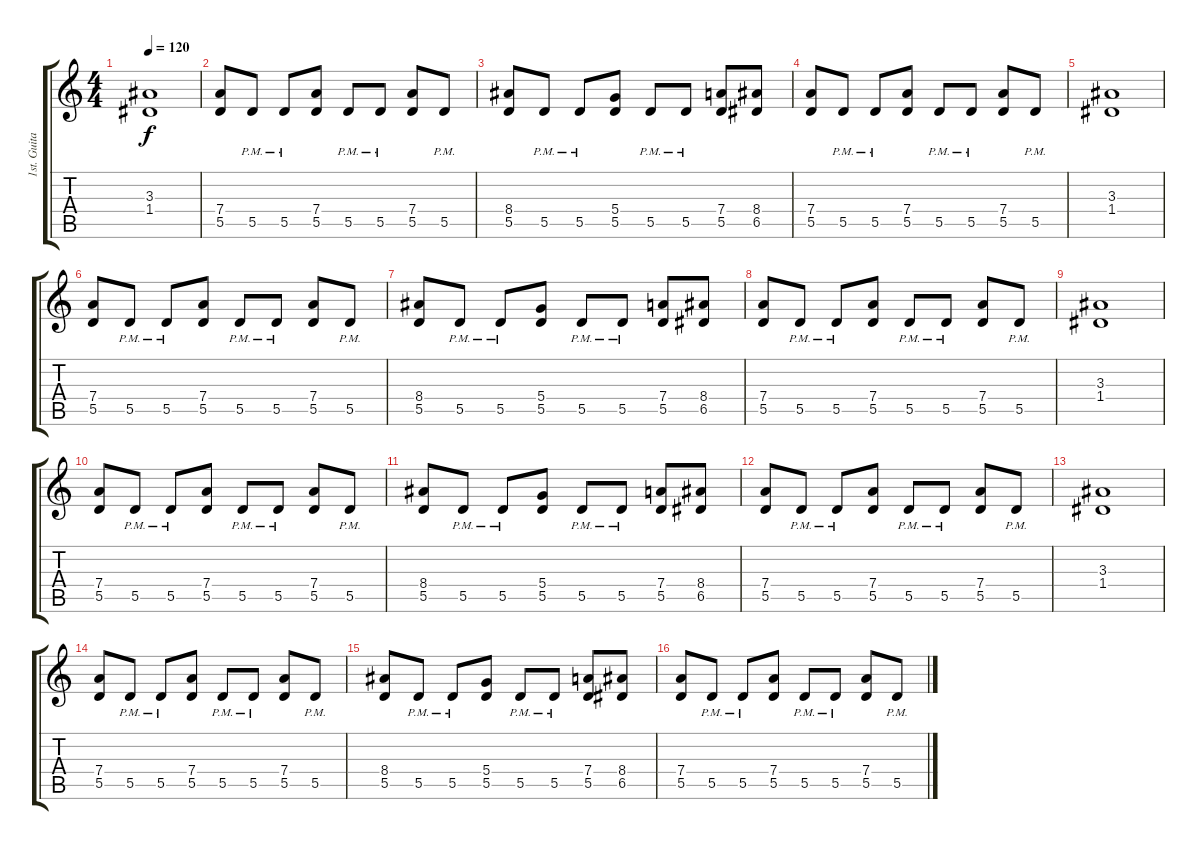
\track ("1st. Guitar R" "1st. Guita") {instrument overdrivenguitar}
\staff {score tabs}
\tuning (E4 B3 G3 D3 A2 E2) {hide}
\ts (4 4)
\tempo 120
\clef g2
\ks c
(3.3 1.4).1{dy f} |
(7.4 5.5).8 5.5{pm}.8 5.5{pm}.8 (7.4 5.5).8 5.5{pm}.8 5.5{pm}.8 (7.4 5.5).8 5.5{pm}.8 |
(8.4 5.5).8 5.5{pm}.8 5.5{pm}.8 (5.4 5.5).8 5.5{pm}.8 5.5{pm}.8 (7.4 5.5).8 (8.4 6.5).8 |
(7.4 5.5).8 5.5{pm}.8 5.5{pm}.8 (7.4 5.5).8 5.5{pm}.8 5.5{pm}.8 (7.4 5.5).8 5.5{pm}.8 |
(3.3 1.4).1 |
(7.4 5.5).8 5.5{pm}.8 5.5{pm}.8 (7.4 5.5).8 5.5{pm}.8 5.5{pm}.8 (7.4 5.5).8 5.5{pm}.8 |
(8.4 5.5).8 5.5{pm}.8 5.5{pm}.8 (5.4 5.5).8 5.5{pm}.8 5.5{pm}.8 (7.4 5.5).8 (8.4 6.5).8 |
(7.4 5.5).8 5.5{pm}.8 5.5{pm}.8 (7.4 5.5).8 5.5{pm}.8 5.5{pm}.8 (7.4 5.5).8 5.5{pm}.8 |
(3.3 1.4).1 |
(7.4 5.5).8 5.5{pm}.8 5.5{pm}.8 (7.4 5.5).8 5.5{pm}.8 5.5{pm}.8 (7.4 5.5).8 5.5{pm}.8 |
(8.4 5.5).8 5.5{pm}.8 5.5{pm}.8 (5.4 5.5).8 5.5{pm}.8 5.5{pm}.8 (7.4 5.5).8 (8.4 6.5).8 |
(7.4 5.5).8 5.5{pm}.8 5.5{pm}.8 (7.4 5.5).8 5.5{pm}.8 5.5{pm}.8 (7.4 5.5).8 5.5{pm}.8 |
(3.3 1.4).1 |
(7.4 5.5).8 5.5{pm}.8 5.5{pm}.8 (7.4 5.5).8 5.5{pm}.8 5.5{pm}.8 (7.4 5.5).8 5.5{pm}.8 |
(8.4 5.5).8 5.5{pm}.8 5.5{pm}.8 (5.4 5.5).8 5.5{pm}.8 5.5{pm}.8 (7.4 5.5).8 (8.4 6.5).8 |
(7.4 5.5).8 5.5{pm}.8 5.5{pm}.8 (7.4 5.5).8 5.5{pm}.8 5.5{pm}.8 (7.4 5.5).8 5.5{pm}.8
